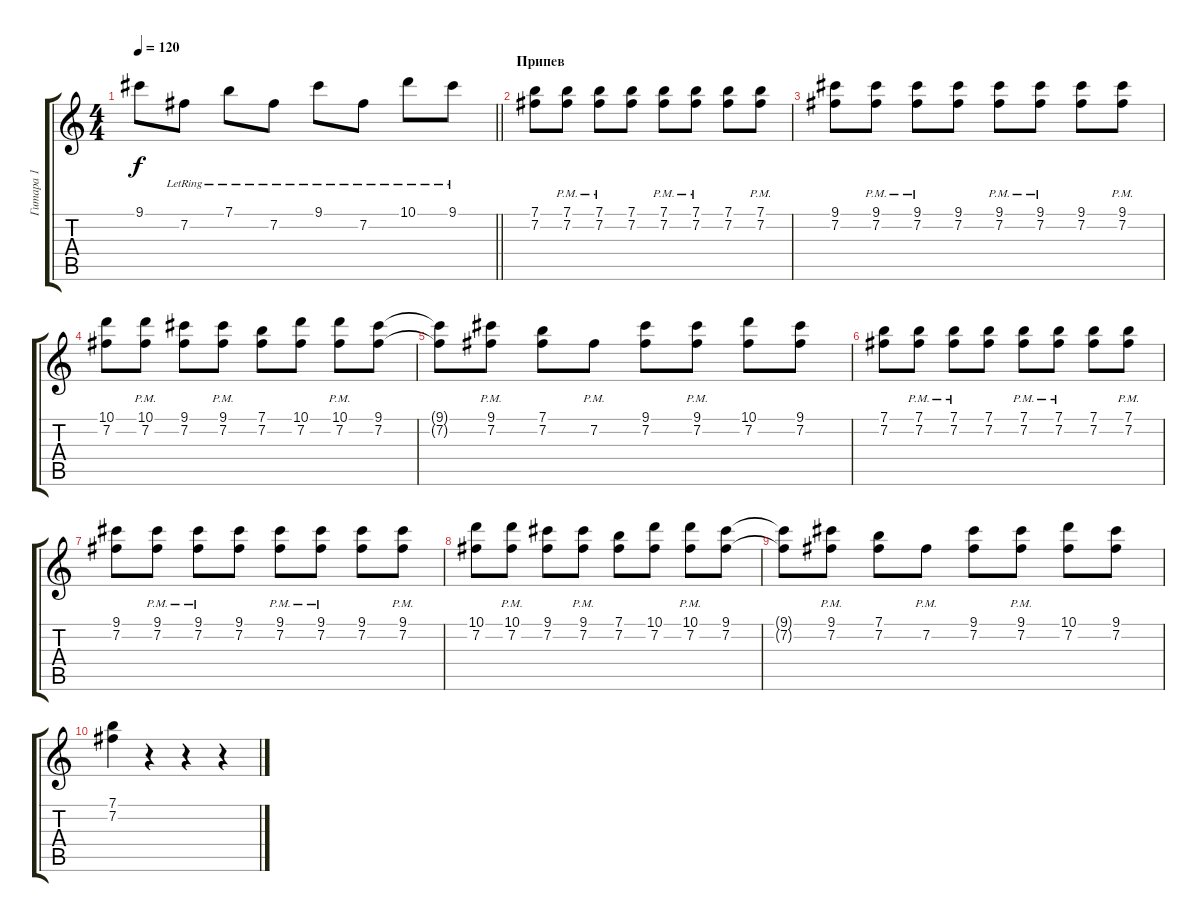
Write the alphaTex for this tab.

\track ("Гитара 1" "Гитара 1") {instrument acousticguitarsteel}
\staff {score tabs}
\tuning (E4 B3 G3 D3 A2 E2) {hide}
\ts (4 4)
\tempo 120
\clef g2
\barLineRight lightlight
\ks c
9.1{t}.8{dy f} 7.2{lr}.8 7.1{lr}.8 7.2{lr}.8 9.1{lr}.8 7.2{lr}.8 10.1{lr}.8 9.1{lr}.8 |
\section ("" "Припев")
(7.1 7.2).8 (7.1{pm} 7.2{pm}).8 (7.1{pm} 7.2{pm}).8 (7.1 7.2).8 (7.1{pm} 7.2{pm}).8 (7.1{pm} 7.2{pm}).8 (7.1 7.2).8 (7.1{pm} 7.2{pm}).8 |
(9.1 7.2).8 (9.1{pm} 7.2{pm}).8 (9.1{pm} 7.2{pm}).8 (9.1 7.2).8 (9.1{pm} 7.2{pm}).8 (9.1{pm} 7.2{pm}).8 (9.1 7.2).8 (9.1{pm} 7.2{pm}).8 |
(10.1 7.2).8 (10.1{pm} 7.2{pm}).8 (9.1 7.2).8 (9.1{pm} 7.2{pm}).8 (7.1 7.2).8 (10.1 7.2).8 (10.1{pm} 7.2{pm}).8 (9.1 7.2).8 |
(9.1{t} 7.2{t}).8 (9.1{pm} 7.2{pm}).8 (7.1 7.2).8 7.2{pm}.8 (9.1 7.2).8 (9.1{pm} 7.2{pm}).8 (10.1 7.2).8 (9.1 7.2).8 |
(7.1 7.2).8 (7.1{pm} 7.2{pm}).8 (7.1{pm} 7.2{pm}).8 (7.1 7.2).8 (7.1{pm} 7.2{pm}).8 (7.1{pm} 7.2{pm}).8 (7.1 7.2).8 (7.1{pm} 7.2{pm}).8 |
(9.1 7.2).8 (9.1{pm} 7.2{pm}).8 (9.1{pm} 7.2{pm}).8 (9.1 7.2).8 (9.1{pm} 7.2{pm}).8 (9.1{pm} 7.2{pm}).8 (9.1 7.2).8 (9.1{pm} 7.2{pm}).8 |
(10.1 7.2).8 (10.1{pm} 7.2{pm}).8 (9.1 7.2).8 (9.1{pm} 7.2{pm}).8 (7.1 7.2).8 (10.1 7.2).8 (10.1{pm} 7.2{pm}).8 (9.1 7.2).8 |
(9.1{t} 7.2{t}).8 (9.1{pm} 7.2{pm}).8 (7.1 7.2).8 7.2{pm}.8 (9.1 7.2).8 (9.1{pm} 7.2{pm}).8 (10.1 7.2).8 (9.1 7.2).8 |
(7.1 7.2).4 r.4 r.4 r.4
